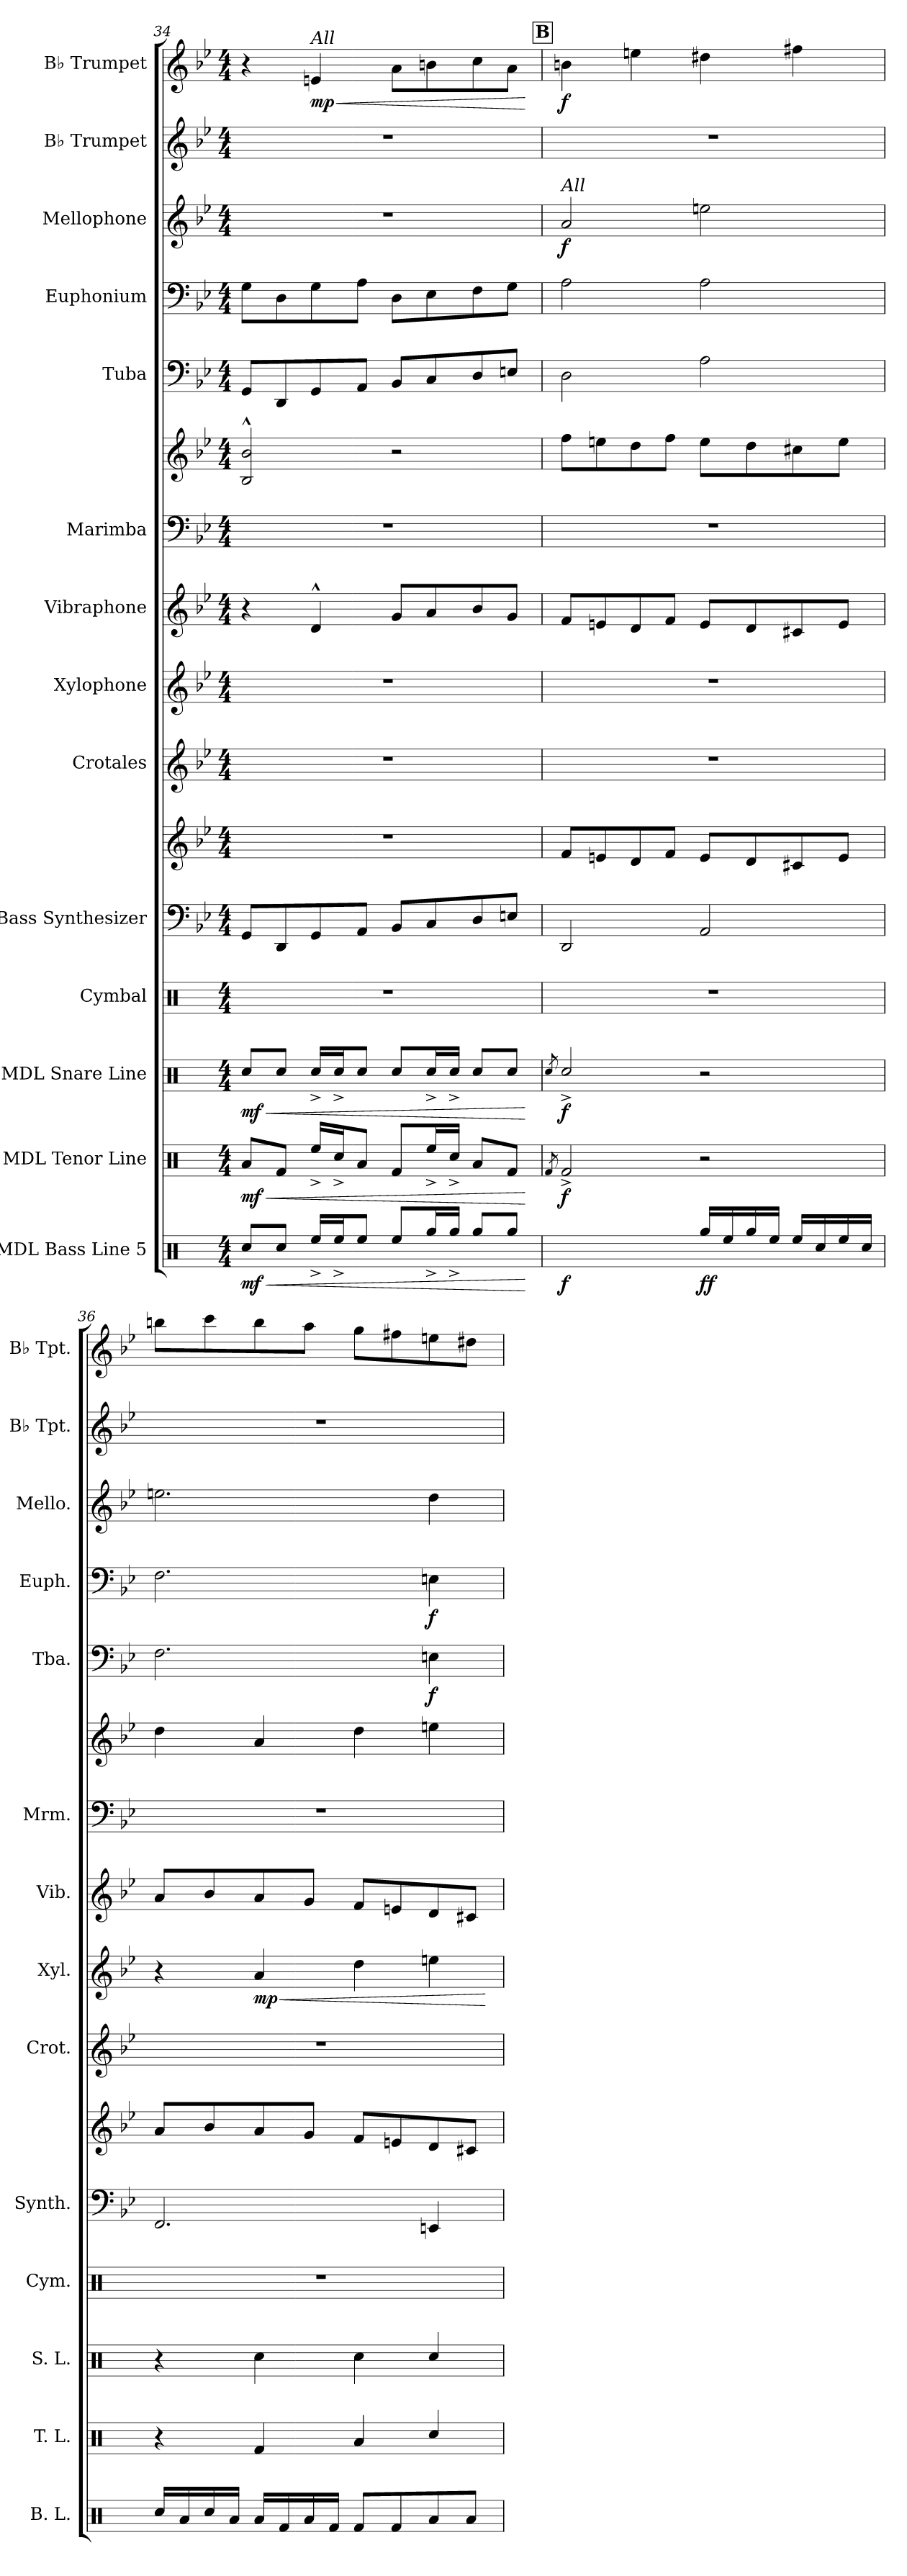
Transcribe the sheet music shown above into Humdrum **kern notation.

**kern	**dynam	**kern	**dynam	**kern	**dynam	**kern	**kern	**kern	**kern	**kern	**dynam	**kern	**kern	**kern	**kern	**dynam	**kern	**dynam	**kern	**dynam	**kern	**kern	**dynam
*part14	*part14	*part13	*part13	*part12	*part12	*part11	*part10	*part10	*part9	*part8	*part8	*part7	*part6	*part6	*part5	*part5	*part4	*part4	*part3	*part3	*part2	*part1	*part1
*staff16	*staff16	*staff15	*staff15	*staff14	*staff14	*staff13	*staff12	*staff11	*staff10	*staff9	*staff9	*staff8	*staff7	*staff6	*staff5	*staff5	*staff4	*staff4	*staff3	*staff3	*staff2	*staff1	*staff1
*I"MDL Bass Line 5	*	*I"MDL Tenor Line	*	*I"MDL Snare Line	*	*I"Cymbal	*I"Bass Synthesizer	*	*I"Crotales	*I"Xylophone	*	*I"Vibraphone	*I"Marimba	*	*I"Tuba	*	*I"Euphonium	*	*I"Mellophone	*	*I"B♭ Trumpet	*I"B♭ Trumpet	*
*I'B. L.	*	*I'T. L.	*	*I'S. L.	*	*I'Cym.	*I'Synth.	*	*I'Crot.	*I'Xyl.	*	*I'Vib.	*I'Mrm.	*	*I'Tba.	*	*I'Euph.	*	*I'Mello.	*	*I'B♭ Tpt.	*I'B♭ Tpt.	*
*clefX	*	*clefX	*	*clefX	*	*clefX	*clefF4	*clefG2	*clefG2	*clefG2	*	*clefG2	*clefF4	*clefG2	*clefF4	*	*clefF4	*	*clefG2	*	*clefG2	*clefG2	*
*	*	*	*	*	*	*	*	*	*ITrd-14c-24	*ITrd-7c-12	*	*	*	*	*	*	*	*	*ITrd4c7	*	*ITrd1c2	*ITrd1c2	*
*k[]	*	*k[]	*	*k[]	*	*k[]	*k[b-e-]	*k[b-e-]	*k[b-e-]	*k[b-e-]	*	*k[b-e-]	*k[b-e-]	*k[b-e-]	*k[b-e-]	*	*k[b-e-]	*	*k[b-e-a-]	*	*k[b-e-a-d-]	*k[b-e-a-d-]	*
*M4/4	*	*M4/4	*	*M4/4	*	*M4/4	*M4/4	*M4/4	*M4/4	*M4/4	*	*M4/4	*M4/4	*M4/4	*M4/4	*	*M4/4	*	*M4/4	*	*M4/4	*M4/4	*
=34	=34	=34	=34	=34	=34	=34	=34	=34	=34	=34	=34	=34	=34	=34	=34	=34	=34	=34	=34	=34	=34	=34	=34
!	!LO:HP:b	!	!LO:HP:b	!	!LO:HP:b	!	!	!	!	!	!	!	!	!	!	!	!	!	!	!	!	!	!
!	!LO:DY:n=1:b	!	!LO:DY:n=1:b	!	!LO:DY:n=1:b	!	!	!	!	!	!	!	!	!	!	!	!	!	!	!	!	!	!
8Rcc/L	< mf	8Ra/L	< mf	8Rcc/L	< mf	1r	8GG/L	1r	1r	1r	.	4r	1r	2B-/^^ 2b-/^^	8GG/L	.	8G\L	.	1r	.	1r	4r	.
8Rcc/J	.	8Rf/J	.	8Rcc/J	.	.	8DD/	.	.	.	.	.	.	.	8DD/	.	8D\	.	.	.	.	.	.
!	!	!	!	!	!	!	!	!	!	!	!	!	!	!	!	!	!	!	!	!	!	!LO:TX:a:i:t=All	!
!	!	!	!	!	!	!	!	!	!	!	!	!	!	!	!	!	!	!	!	!	!	!	!LO:HP:b
!	!	!	!	!	!	!	!	!	!	!	!	!	!	!	!	!	!	!	!	!	!	!	!LO:DY:n=1:b
16Ree^/LL	.	16Ree^/LL	.	16Rcc^/LL	.	.	8GG/	.	.	.	.	4d^^/	.	.	8GG/	.	8G\	.	.	.	.	4dn/	< mp
16Ree^/J	.	16Rcc^/J	.	16Rcc^/J	.	.	.	.	.	.	.	.	.	.	.	.	.	.	.	.	.	.	.
8Ree/J	.	8Ra/J	.	8Rcc/J	.	.	8AA/J	.	.	.	.	.	.	.	8AA/J	.	8A\J	.	.	.	.	.	.
8Ree/L	.	8Rf/L	.	8Rcc/L	.	.	8BB-/L	.	.	.	.	8g/L	.	2r	8BB-/L	.	8D\L	.	.	.	.	8g\L	.
16Rgg^/L	.	16Ree^/L	.	16Rcc^/L	.	.	8C/	.	.	.	.	8a/	.	.	8C/	.	8E-\	.	.	.	.	8an\	.
16Rgg^/JJ	.	16Rcc^/JJ	.	16Rcc^/JJ	.	.	.	.	.	.	.	.	.	.	.	.	.	.	.	.	.	.	.
8Rgg/L	.	8Ra/L	.	8Rcc/L	.	.	8D/	.	.	.	.	8b-/	.	.	8D/	.	8F\	.	.	.	.	8b-\	.
8Rgg/J	.	8Rf/J	.	8Rcc/J	.	.	8En/J	.	.	.	.	8g/J	.	.	8En/J	.	8G\J	.	.	.	.	8g\J	.
.	[	.	[	.	[	.	.	.	.	.	.	.	.	.	.	.	.	.	.	.	.	.	[
!!LO:REH:place=s1:a:B:fs=14:t=B
=35	=35	=35	=35	=35	=35	=35	=35	=35	=35	=35	=35	=35	=35	=35	=35	=35	=35	=35	=35	=35	=35	=35	=35
.	.	8qRf/	.	8qRcc/	.	.	.	.	.	.	.	.	.	.	.	.	.	.	.	.	.	.	.
!	!	!	!	!	!	!	!	!	!	!	!	!	!	!	!	!	!	!	!LO:TX:a:i:t=All	!	!	!	!
!	!LO:DY:b	!	!LO:DY:b	!	!LO:DY:b	!	!	!	!	!	!	!	!	!	!	!	!	!	!	!LO:DY:b	!	!	!LO:DY:b
2R^/	f	2Rf^/	f	2Rcc^/	f	1r	2DD/	8f/L	1r	1r	.	8f/L	1r	8ff\L	2D\	.	2A\	.	2d/	f	1r	4an\	f
.	.	.	.	.	.	.	.	8en/	.	.	.	8en/	.	8een\	.	.	.	.	.	.	.	.	.
.	.	.	.	.	.	.	.	8d/	.	.	.	8d/	.	8dd\	.	.	.	.	.	.	.	4ddn\	.
.	.	.	.	.	.	.	.	8f/J	.	.	.	8f/J	.	8ff\J	.	.	.	.	.	.	.	.	.
!	!LO:DY:b	!	!	!	!	!	!	!	!	!	!	!	!	!	!	!	!	!	!	!	!	!	!
16Rgg/LL	ff	2r	.	2r	.	.	2AA/	8e/L	.	.	.	8e/L	.	8ee\L	2A\	.	2A\	.	2an\	.	.	4cc#X\	.
16Ree/	.	.	.	.	.	.	.	.	.	.	.	.	.	.	.	.	.	.	.	.	.	.	.
16Rgg/	.	.	.	.	.	.	.	8d/	.	.	.	8d/	.	8dd\	.	.	.	.	.	.	.	.	.
16Ree/JJ	.	.	.	.	.	.	.	.	.	.	.	.	.	.	.	.	.	.	.	.	.	.	.
16Ree/LL	.	.	.	.	.	.	.	8c#X/	.	.	.	8c#X/	.	8cc#X\	.	.	.	.	.	.	.	4een\	.
16Rcc/	.	.	.	.	.	.	.	.	.	.	.	.	.	.	.	.	.	.	.	.	.	.	.
16Ree/	.	.	.	.	.	.	.	8e/J	.	.	.	8e/J	.	8ee\J	.	.	.	.	.	.	.	.	.
16Rcc/JJ	.	.	.	.	.	.	.	.	.	.	.	.	.	.	.	.	.	.	.	.	.	.	.
!!LO:PB:g=z
=36	=36	=36	=36	=36	=36	=36	=36	=36	=36	=36	=36	=36	=36	=36	=36	=36	=36	=36	=36	=36	=36	=36	=36
16Rcc/LL	.	4r	.	4r	.	1r	2.FF/	8a/L	1r	4r	.	8a/L	1r	4dd\	2.F\	.	2.F\	.	2.an\	.	1r	8aan\L	.
16Ra/	.	.	.	.	.	.	.	.	.	.	.	.	.	.	.	.	.	.	.	.	.	.	.
16Rcc/	.	.	.	.	.	.	.	8b-/	.	.	.	8b-/	.	.	.	.	.	.	.	.	.	8bb-\	.
16Ra/JJ	.	.	.	.	.	.	.	.	.	.	.	.	.	.	.	.	.	.	.	.	.	.	.
!	!	!	!	!	!	!	!	!	!	!	!LO:HP:b	!	!	!	!	!	!	!	!	!	!	!	!
!	!	!	!	!	!	!	!	!	!	!	!LO:DY:n=1:b	!	!	!	!	!	!	!	!	!	!	!	!
16Ra/LL	.	4Rf/	.	4Rcc\	.	.	.	8a/	.	4aa/	< mp	8a/	.	4a/	.	.	.	.	.	.	.	8aa\	.
16Rf/	.	.	.	.	.	.	.	.	.	.	.	.	.	.	.	.	.	.	.	.	.	.	.
16Ra/	.	.	.	.	.	.	.	8g/J	.	.	.	8g/J	.	.	.	.	.	.	.	.	.	8gg\J	.
16Rf/JJ	.	.	.	.	.	.	.	.	.	.	.	.	.	.	.	.	.	.	.	.	.	.	.
8Rf/L	.	4Ra/	.	4Rcc\	.	.	.	8f/L	.	4ddd\	.	8f/L	.	4dd\	.	.	.	.	.	.	.	8ff\L	.
8Rf/	.	.	.	.	.	.	.	8en/	.	.	.	8en/	.	.	.	.	.	.	.	.	.	8een\	.
!	!	!	!	!	!	!	!	!	!	!	!	!	!	!	!	!LO:DY:b	!	!LO:DY:b	!	!	!	!	!
8Ra/	.	4Rcc/	.	4Rcc/	.	.	4EEn/	8d/	.	4eeen\	.	8d/	.	4een\	4En\	f	4En\	f	4g\	.	.	8ddn\	.
8Ra/J	.	.	.	.	.	.	.	8c#X/J	.	.	.	8c#X/J	.	.	.	.	.	.	.	.	.	8cc#X\J	.
.	.	.	.	.	.	.	.	.	.	.	[	.	.	.	.	.	.	.	.	.	.	.	.
=	=	=	=	=	=	=	=	=	=	=	=	=	=	=	=	=	=	=	=	=	=	=	=
*-	*-	*-	*-	*-	*-	*-	*-	*-	*-	*-	*-	*-	*-	*-	*-	*-	*-	*-	*-	*-	*-	*-	*-
